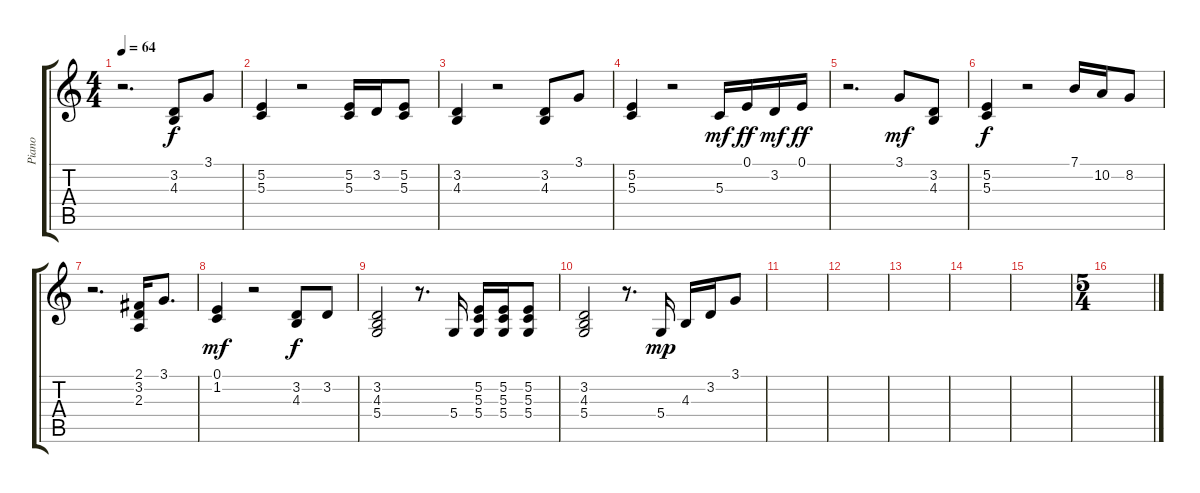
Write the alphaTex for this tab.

\track ("Piano" "Piano") {instrument acousticgrandpiano}
\staff {score tabs}
\tuning (E4 B3 G3 D3 A2 E2) {hide}
\ts (4 4)
\tempo 64
\clef g2
\ks c
r.2{d dy f instrument acousticgrandpiano} (3.2 4.3).8 3.1.8 |
(5.2 5.3).4 r.2 (5.2 5.3).16 3.2.16 (5.2 5.3).8 |
(3.2 4.3).4 r.2 (3.2 4.3).8 3.1.8 |
(5.2 5.3).4 r.2 5.3.16{dy mf} 0.1.16{dy ff} 3.2.16{dy mf} 0.1.16{dy ff} |
r.2{d} 3.1.8{dy mf} (3.2 4.3).8 |
(5.2 5.3).4{dy f} r.2 7.1.16 10.2.16 8.2.8 |
r.2{d} (2.1 3.2 2.3).16 3.1.8{d} |
(0.1 1.2).4{dy mf} r.2 (3.2 4.3).8{dy f} 3.2.8 |
(3.2 4.3 5.4).2 r.8{d} 5.4.16{balance 2} (5.2 5.3 5.4).16{balance 14} (5.2 5.3 5.4).16{balance 2} (5.2 5.3 5.4).8{balance 14} |
(3.2 4.3 5.4).2{balance 8} r.8{d} 5.4.16{dy mp} 4.3.16 3.2.16 3.1.8 |
|
|
|
|
|
\ts (5 4)
